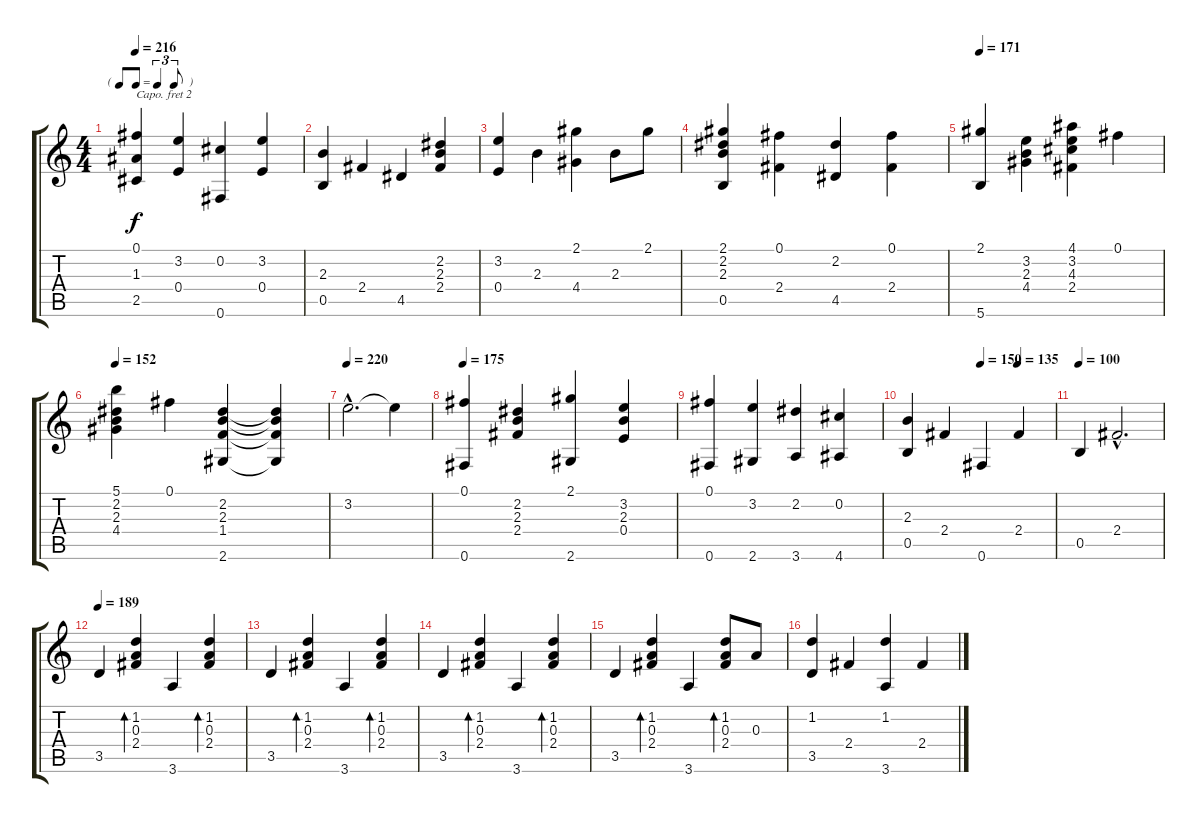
\track "" {instrument acousticguitarnylon}
\staff {score tabs}
\capo 2
\tuning (E4 B3 G3 D3 A2 E2) {hide}
\ts (4 4)
\tf triplet8th
\tempo 216
\clef g2
\ks c
(0.1 1.3 2.5).4{dy f} (3.2 0.4).4 (0.2 0.6).4 (3.2 0.4).4 |
(2.3 0.5).4 2.4.4 4.5.4 (2.2 2.3 2.4).4 |
(3.2 0.4).4 2.3.4 (2.1 4.4).4 2.3.8 2.1.8 |
(2.1 2.2 2.3 0.5).4 (0.1 2.4).4 (2.2 4.5).4 (0.1 2.4).4 |
\tempo 171
(2.1 5.6).4 (3.2 2.3 4.4).4 (4.1 3.2 4.3 2.4).4 0.1.4 |
\tempo 152
(5.1 2.2 2.3 4.4).4 0.1.4 (2.2 2.3 1.4 2.6).4 (2.2{t} 2.3{t} 1.4{t} 2.6{t}).4 |
\tempo 220
3.2{hac}.2{d} 3.2{t}.4 |
\tempo 175
(0.1 0.6).4 (2.2 2.3 2.4).4 (2.1 2.6).4 (3.2 2.3 0.4).4 |
(0.1 0.6).4 (3.2 2.6).4 (2.2 3.6).4 (0.2 4.6).4 |
\tempo (150 0.5)
\tempo (135 0.75)
(2.3 0.5).4 2.4.4 0.6.4 2.4.4 |
\tempo 100
0.5.4 2.4{hac}.2{d} |
\tempo 189
3.5.4 (1.2 0.3 2.4).4{bd 30} 3.6.4 (1.2 0.3 2.4).4{bd 30} |
3.5.4 (1.2 0.3 2.4).4{bd 30} 3.6.4 (1.2 0.3 2.4).4{bd 30} |
3.5.4 (1.2 0.3 2.4).4{bd 30} 3.6.4 (1.2 0.3 2.4).4{bd 30} |
3.5.4 (1.2 0.3 2.4).4{bd 30} 3.6.4 (1.2 0.3 2.4).8{bd 30} 0.3.8 |
(1.2 3.5).4 2.4.4 (1.2 3.6).4 2.4.4
